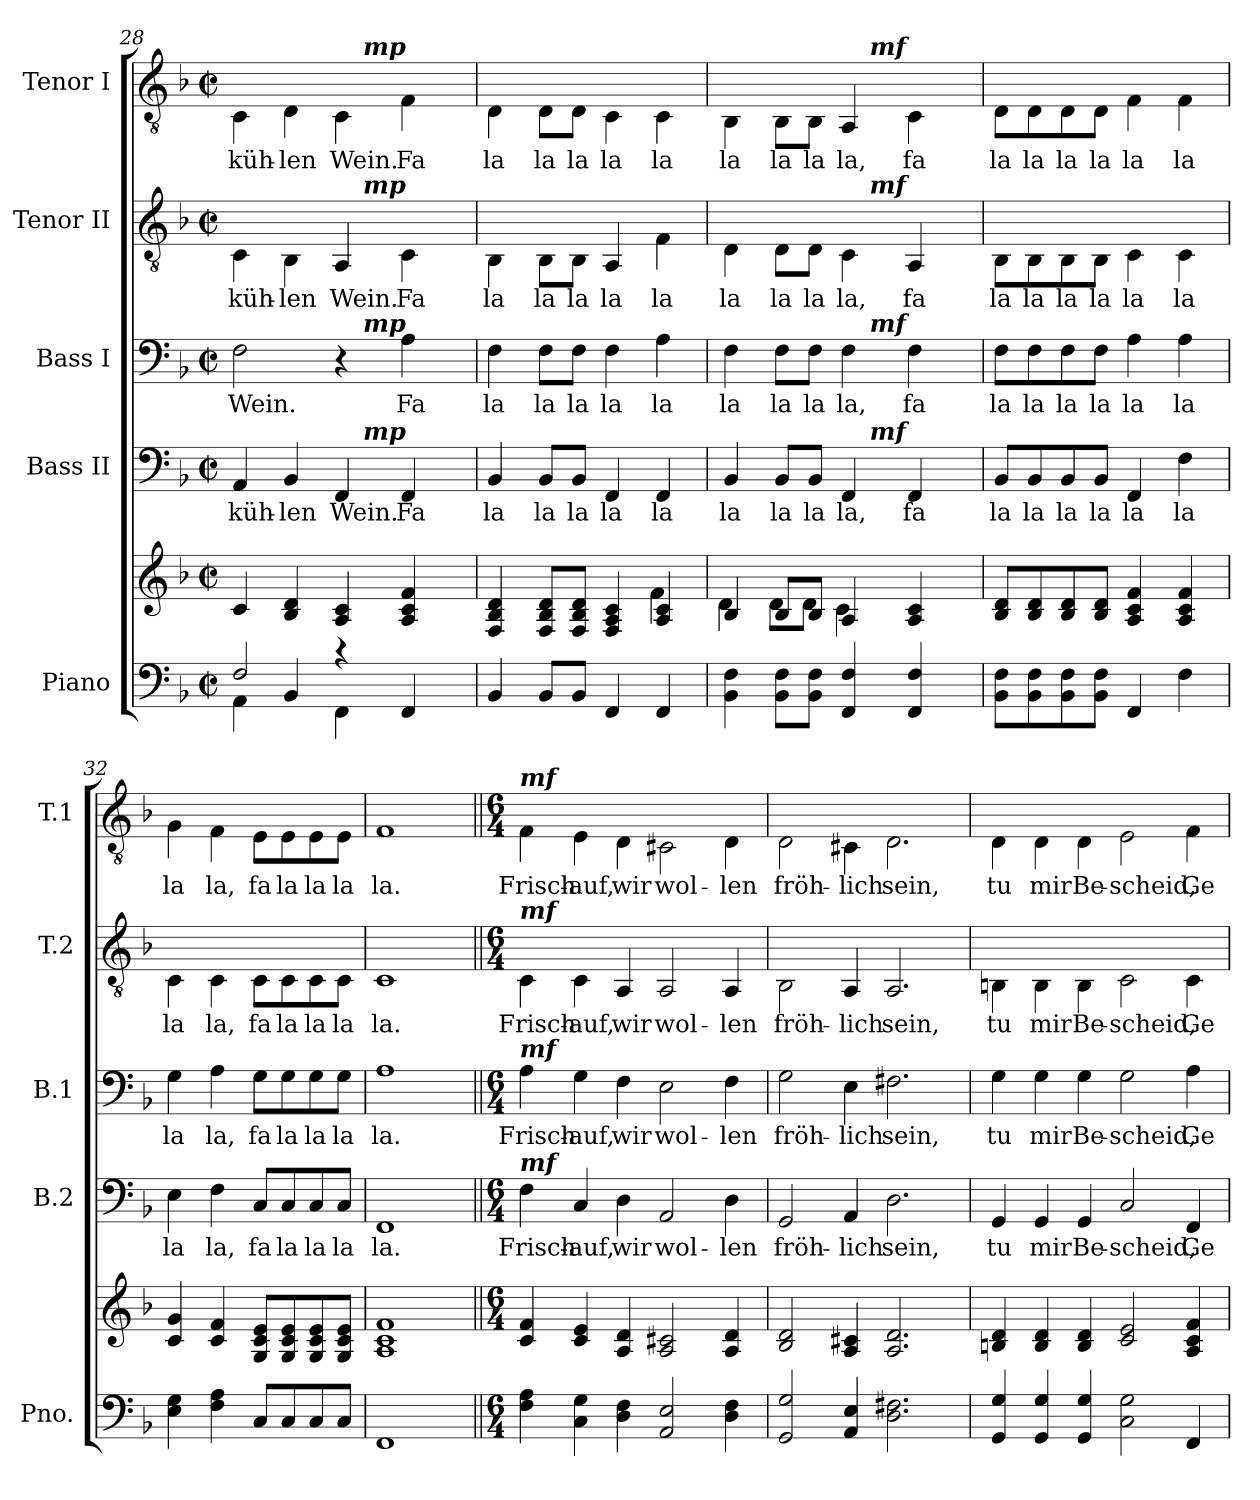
**kern	**kern	**kern	**text	**kern	**text	**kern	**text	**kern	**text
*part5	*part5	*part4	*part4	*part3	*part3	*part2	*part2	*part1	*part1
*staff6	*staff5	*staff4	*staff4	*staff3	*staff3	*staff2	*staff2	*staff1	*staff1
*I"Piano	*	*I"Bass II	*	*I"Bass I	*	*I"Tenor II	*	*I"Tenor I	*
*I'Pno.	*	*I'B.2	*	*I'B.1	*	*I'T.2	*	*I'T.1	*
*clefF4	*clefG2	*clefF4	*	*clefF4	*	*clefGv2	*	*clefGv2	*
*k[b-]	*k[b-]	*k[b-]	*	*k[b-]	*	*k[b-]	*	*k[b-]	*
*F:	*F:	*F:	*	*F:	*	*F:	*	*F:	*
*M2/2	*M2/2	*M2/2	*	*M2/2	*	*M2/2	*	*M2/2	*
*met(c|)	*met(c|)	*met(c|)	*	*met(c|)	*	*met(c|)	*	*met(c|)	*
=28	=28	=28	=28	=28	=28	=28	=28	=28	=28
*^	*	*	*	*	*	*	*	*	*
!	!	!	!	!LO:LY:b	!	!LO:LY:b	!	!LO:LY:b	!	!LO:LY:b
*	*	*	*^	*	*^	*	*^	*	*^	*
2F/	4AA\	4c/	4AA/	2ryy	küh-	2F\	2ryy	Wein.	4C\	2ryy	küh-	4C\	2ryy	küh-
!	!	!	!	!	!LO:LY:b	!	!	!	!	!	!LO:LY:b	!	!	!LO:LY:b
.	4BB-/	4B-/ 4d/	4BB-/	.	-len	.	.	.	4BB-\	.	-len	4D\	.	-len
!	!	!	!	!	!LO:LY:b	!	!	!	!	!	!LO:LY:b	!	!	!LO:LY:b
4rc	4FF\	4A/ 4c/	4FF/	16.ryy	Wein.	4r	16.ryy	.	4AA/	16.ryy	Wein.	4C\	16.ryy	Wein.
!	!	!	!	!	!	!	!	!	!	!	!	!	!LO:TX:a:Bi:t=mp	!
!	!	!	!	!	!	!	!	!	!	!LO:TX:a:Bi:t=mp	!	!	!	!
!	!	!	!	!	!	!	!LO:TX:a:Bi:t=mp	!	!	!	!	!	!	!
!	!	!	!	!LO:TX:a:Bi:t=mp	!	!	!	!	!	!	!	!	!	!
.	.	.	.	4ryy	.	.	4ryy	.	.	4ryy	.	.	4ryy	.
!	!	!	!	!	!LO:LY:b	!	!	!LO:LY:b	!	!	!LO:LY:b	!	!	!LO:LY:b
4ryy	4FF/	4A/ 4c/ 4f/	4FF/	.	Fa	4A\	.	Fa	4C\	.	Fa	4F\	.	Fa
.	.	.	.	8ryy	.	.	8ryy	.	.	8ryy	.	.	8ryy	.
.	.	.	.	32ryy	.	.	32ryy	.	.	32ryy	.	.	32ryy	.
=29	=29	=29	=29	=29	=29	=29	=29	=29	=29	=29	=29	=29	=29	=29
*	*	*^	*	*	*	*	*	*	*	*	*	*	*	*
!	!	!	!	!	!	!LO:LY:b	!	!	!LO:LY:b	!	!	!LO:LY:b	!	!	!LO:LY:b
*	*	*	*	*v	*v	*	*	*	*	*v	*v	*	*v	*v	*
*v	*v	*	*	*	*	*v	*v	*	*	*	*	*
4BB-/	4F/ 4B-/ 4d/	2.ryy	4BB-/	la	4F\	la	4BB-\	la	4D\	la
!	!	!	!	!LO:LY:b	!	!LO:LY:b	!	!LO:LY:b	!	!LO:LY:b
8BB-/L	8F/ 8B-/ 8d/L	.	8BB-/L	la	8F\L	la	8BB-\L	la	8D\L	la
!	!	!	!	!LO:LY:b	!	!LO:LY:b	!	!LO:LY:b	!	!LO:LY:b
8BB-/J	8F/ 8B-/ 8d/J	.	8BB-/J	la	8F\J	la	8BB-\J	la	8D\J	la
!	!	!	!	!LO:LY:b	!	!LO:LY:b	!	!LO:LY:b	!	!LO:LY:b
4FF/	4F/ 4A/ 4c/	.	4FF/	la	4F\	la	4AA/	la	4C\	la
!	!	!	!	!LO:LY:b	!	!LO:LY:b	!	!LO:LY:b	!	!LO:LY:b
4FF/	4A/ 4c/	4f\	4FF/	la	4A\	la	4F\	la	4C\	la
=30	=30	=30	=30	=30	=30	=30	=30	=30	=30	=30
!	!	!	!	!LO:LY:b	!	!LO:LY:b	!	!LO:LY:b	!	!LO:LY:b
*	*	*	*^	*	*^	*	*^	*	*^	*
4BB-\ 4F\	4B-/	4d\	4BB-/	2ryy	la	4F\	2ryy	la	4D\	2ryy	la	4BB-\	2ryy	la
!	!	!	!	!	!LO:LY:b	!	!	!LO:LY:b	!	!	!LO:LY:b	!	!	!LO:LY:b
8BB-\ 8F\L	8B-/L	8d\L	8BB-/L	.	la	8F\L	.	la	8D\L	.	la	8BB-\L	.	la
!	!	!	!	!	!LO:LY:b	!	!	!LO:LY:b	!	!	!LO:LY:b	!	!	!LO:LY:b
8BB-\ 8F\J	8B-/J	8d\J	8BB-/J	.	la	8F\J	.	la	8D\J	.	la	8BB-\J	.	la
!	!	!	!	!	!LO:LY:b	!	!	!LO:LY:b	!	!	!LO:LY:b	!	!	!LO:LY:b
4FF/ 4F/	4A/	4c\	4FF/	16.ryy	la,	4F\	16.ryy	la,	4C\	16.ryy	la,	4AA/	16.ryy	la,
!	!	!	!	!	!	!	!	!	!	!	!	!	!LO:TX:a:Bi:t=mf	!
!	!	!	!	!	!	!	!	!	!	!LO:TX:a:Bi:t=mf	!	!	!	!
!	!	!	!	!	!	!	!LO:TX:a:Bi:t=mf	!	!	!	!	!	!	!
!	!	!	!	!LO:TX:a:Bi:t=mf	!	!	!	!	!	!	!	!	!	!
.	.	.	.	4ryy	.	.	4ryy	.	.	4ryy	.	.	4ryy	.
!	!	!	!	!	!LO:LY:b	!	!	!LO:LY:b	!	!	!LO:LY:b	!	!	!LO:LY:b
4FF/ 4F/	4A/ 4c/	4ryy	4FF/	.	fa	4F\	.	fa	4AA/	.	fa	4C\	.	fa
.	.	.	.	8ryy	.	.	8ryy	.	.	8ryy	.	.	8ryy	.
.	.	.	.	32ryy	.	.	32ryy	.	.	32ryy	.	.	32ryy	.
=31	=31	=31	=31	=31	=31	=31	=31	=31	=31	=31	=31	=31	=31	=31
!	!	!	!	!	!LO:LY:b	!	!	!LO:LY:b	!	!	!LO:LY:b	!	!	!LO:LY:b
*	*v	*v	*	*	*	*v	*v	*	*v	*v	*	*v	*v	*
*	*	*v	*v	*	*	*	*	*	*	*
8BB-\ 8F\L	8B-/ 8d/L	8BB-/L	la	8F\L	la	8BB-\L	la	8D\L	la
!	!	!	!LO:LY:b	!	!LO:LY:b	!	!LO:LY:b	!	!LO:LY:b
8BB-\ 8F\	8B-/ 8d/	8BB-/	la	8F\	la	8BB-\	la	8D\	la
!	!	!	!LO:LY:b	!	!LO:LY:b	!	!LO:LY:b	!	!LO:LY:b
8BB-\ 8F\	8B-/ 8d/	8BB-/	la	8F\	la	8BB-\	la	8D\	la
!	!	!	!LO:LY:b	!	!LO:LY:b	!	!LO:LY:b	!	!LO:LY:b
8BB-\ 8F\J	8B-/ 8d/J	8BB-/J	la	8F\J	la	8BB-\J	la	8D\J	la
!	!	!	!LO:LY:b	!	!LO:LY:b	!	!LO:LY:b	!	!LO:LY:b
4FF/	4A/ 4c/ 4f/	4FF/	la	4A\	la	4C\	la	4F\	la
!	!	!	!LO:LY:b	!	!LO:LY:b	!	!LO:LY:b	!	!LO:LY:b
4F\	4A/ 4c/ 4f/	4F\	la	4A\	la	4C\	la	4F\	la
!!LO:LB:g=z
=32	=32	=32	=32	=32	=32	=32	=32	=32	=32
!	!	!	!LO:LY:b	!	!LO:LY:b	!	!LO:LY:b	!	!LO:LY:b
4E\ 4G\	4c/ 4g/	4E\	la	4G\	la	4C\	la	4G\	la
!	!	!	!LO:LY:b	!	!LO:LY:b	!	!LO:LY:b	!	!LO:LY:b
4F\ 4A\	4c/ 4f/	4F\	la,	4A\	la,	4C\	la,	4F\	la,
!	!	!	!LO:LY:b	!	!LO:LY:b	!	!LO:LY:b	!	!LO:LY:b
8C/L	8G/ 8c/ 8e/L	8C/L	fa	8G\L	fa	8C\L	fa	8E\L	fa
!	!	!	!LO:LY:b	!	!LO:LY:b	!	!LO:LY:b	!	!LO:LY:b
8C/	8G/ 8c/ 8e/	8C/	la	8G\	la	8C\	la	8E\	la
!	!	!	!LO:LY:b	!	!LO:LY:b	!	!LO:LY:b	!	!LO:LY:b
8C/	8G/ 8c/ 8e/	8C/	la	8G\	la	8C\	la	8E\	la
!	!	!	!LO:LY:b	!	!LO:LY:b	!	!LO:LY:b	!	!LO:LY:b
8C/J	8G/ 8c/ 8e/J	8C/J	la	8G\J	la	8C\J	la	8E\J	la
=33	=33	=33	=33	=33	=33	=33	=33	=33	=33
!	!	!	!LO:LY:b	!	!LO:LY:b	!	!LO:LY:b	!	!LO:LY:b
1FF	1A 1c 1f	1FF	la.	1A	la.	1C	la.	1F	la.
=34||	=34||	=34||	=34||	=34||	=34||	=34||	=34||	=34||	=34||
*M6/4	*M6/4	*M6/4	*	*M6/4	*	*M6/4	*	*M6/4	*
!	!	!	!	!	!	!	!	!LO:TX:a:Bi:t=mf	!
!	!	!	!	!	!	!LO:TX:a:Bi:t=mf	!	!	!
!	!	!	!	!LO:TX:a:Bi:t=mf	!	!	!	!	!
!	!	!LO:TX:a:Bi:t=mf	!	!	!	!	!	!	!
!	!	!	!LO:LY:b	!	!LO:LY:b	!	!LO:LY:b	!	!LO:LY:b
4F\ 4A\	4c/ 4f/	4F\	Frisch-	4A\	Frisch-	4C\	Frisch-	4F\	Frisch-
!	!	!	!LO:LY:b	!	!LO:LY:b	!	!LO:LY:b	!	!LO:LY:b
4C\ 4G\	4c/ 4e/	4C/	-auf,	4G\	-auf,	4C\	-auf,	4E\	-auf,
!	!	!	!LO:LY:b	!	!LO:LY:b	!	!LO:LY:b	!	!LO:LY:b
4D\ 4F\	4A/ 4d/	4D\	wir	4F\	wir	4AA/	wir	4D\	wir
!	!	!	!LO:LY:b	!	!LO:LY:b	!	!LO:LY:b	!	!LO:LY:b
2AA/ 2E/	2A/ 2c#X/	2AA/	wol-	2E\	wol-	2AA/	wol-	2C#X\	wol-
!	!	!	!LO:LY:b	!	!LO:LY:b	!	!LO:LY:b	!	!LO:LY:b
4D\ 4F\	4A/ 4d/	4D\	-len	4F\	-len	4AA/	-len	4D\	-len
=35	=35	=35	=35	=35	=35	=35	=35	=35	=35
!	!	!	!LO:LY:b	!	!LO:LY:b	!	!LO:LY:b	!	!LO:LY:b
2GG/ 2G/	2B-/ 2d/	2GG/	fröh-	2G\	fröh-	2BB-\	fröh-	2D\	fröh-
!	!	!	!LO:LY:b	!	!LO:LY:b	!	!LO:LY:b	!	!LO:LY:b
4AA/ 4E/	4A/ 4c#X/	4AA/	-lich	4E\	-lich	4AA/	-lich	4C#X\	-lich
!	!	!	!LO:LY:b	!	!LO:LY:b	!	!LO:LY:b	!	!LO:LY:b
2.D\ 2.F#X\	2.A/ 2.d/	2.D\	sein,	2.F#X\	sein,	2.AA/	sein,	2.D\	sein,
=36	=36	=36	=36	=36	=36	=36	=36	=36	=36
!	!	!	!LO:LY:b	!	!LO:LY:b	!	!LO:LY:b	!	!LO:LY:b
4GG/ 4G/	4Bn/ 4d/	4GG/	tu	4G\	tu	4BBn\	tu	4D\	tu
!	!	!	!LO:LY:b	!	!LO:LY:b	!	!LO:LY:b	!	!LO:LY:b
4GG/ 4G/	4B/ 4d/	4GG/	mir	4G\	mir	4BB\	mir	4D\	mir
!	!	!	!LO:LY:b	!	!LO:LY:b	!	!LO:LY:b	!	!LO:LY:b
4GG/ 4G/	4B/ 4d/	4GG/	Be-	4G\	Be-	4BB\	Be-	4D\	Be-
!	!	!	!LO:LY:b	!	!LO:LY:b	!	!LO:LY:b	!	!LO:LY:b
2C\ 2G\	2c/ 2e/	2C/	-scheid,	2G\	-scheid,	2C\	-scheid,	2E\	-scheid,
!	!	!	!LO:LY:b	!	!LO:LY:b	!	!LO:LY:b	!	!LO:LY:b
4FF/	4A/ 4c/ 4f/	4FF/	Ge-	4A\	Ge-	4C\	Ge-	4F\	Ge-
=	=	=	=	=	=	=	=	=	=
*-	*-	*-	*-	*-	*-	*-	*-	*-	*-
